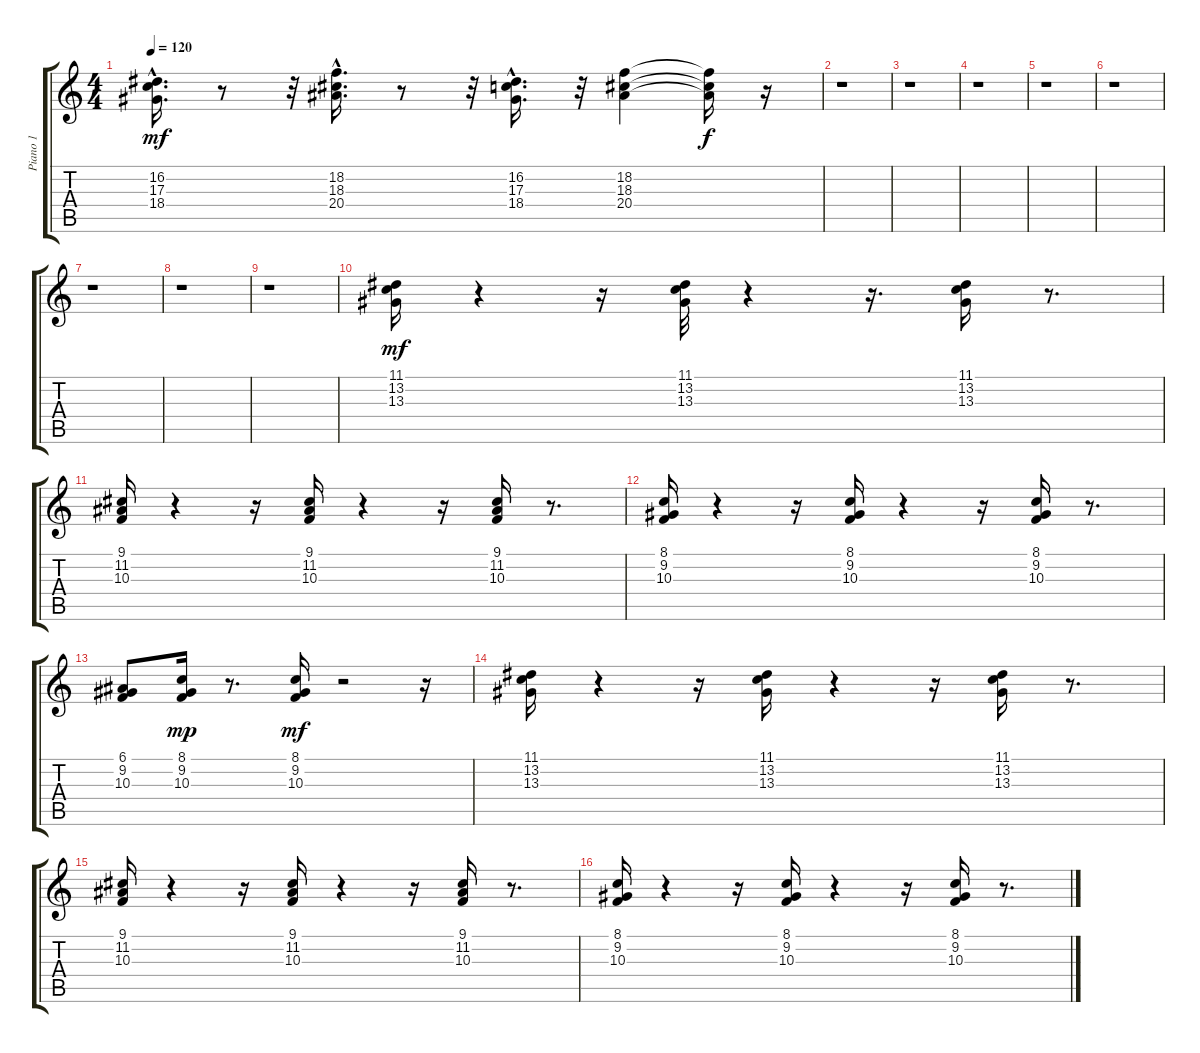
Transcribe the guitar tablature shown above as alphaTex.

\track ("Piano 1" "Piano 1") {instrument acousticgrandpiano}
\staff {score tabs}
\tuning (E4 B3 G3 D3 A2 E2) {hide}
\ts (4 4)
\tempo 120
\clef g2
\ks c
(16.2{hac} 17.3{hac} 18.4).16{d dy mf} r.8 r.32 (18.2{hac} 18.3{hac} 20.4{hac}).16{d} r.8 r.32 (16.2{hac} 17.3 18.4).16{d} r.32 (18.2 18.3 20.4).4 (18.2{t} 18.3{t} 20.4{t}).16{dy f} r.16 |
r.1 |
r.1 |
r.1 |
r.1 |
r.1 |
r.1 |
r.1 |
r.1 |
(11.1 13.2 13.3).16{dy mf} r.4 r.16 (11.1 13.2 13.3).32 r.4 r.16{d} (11.1 13.2 13.3).16 r.8{d} |
(9.1 11.2 10.3).16 r.4 r.16 (9.1 11.2 10.3).16 r.4 r.16 (9.1 11.2 10.3).16 r.8{d} |
(8.1 9.2 10.3).16 r.4 r.16 (8.1 9.2 10.3).16 r.4 r.16 (8.1 9.2 10.3).16 r.8{d} |
(6.1 9.2 10.3).8 (8.1 9.2 10.3).16{dy mp} r.8{d} (8.1 9.2 10.3).16{dy mf} r.2 r.16 |
(11.1 13.2 13.3).16 r.4 r.16 (11.1 13.2 13.3).16 r.4 r.16 (11.1 13.2 13.3).16 r.8{d} |
(9.1 11.2 10.3).16 r.4 r.16 (9.1 11.2 10.3).16 r.4 r.16 (9.1 11.2 10.3).16 r.8{d} |
(8.1 9.2 10.3).16 r.4 r.16 (8.1 9.2 10.3).16 r.4 r.16 (8.1 9.2 10.3).16 r.8{d}
